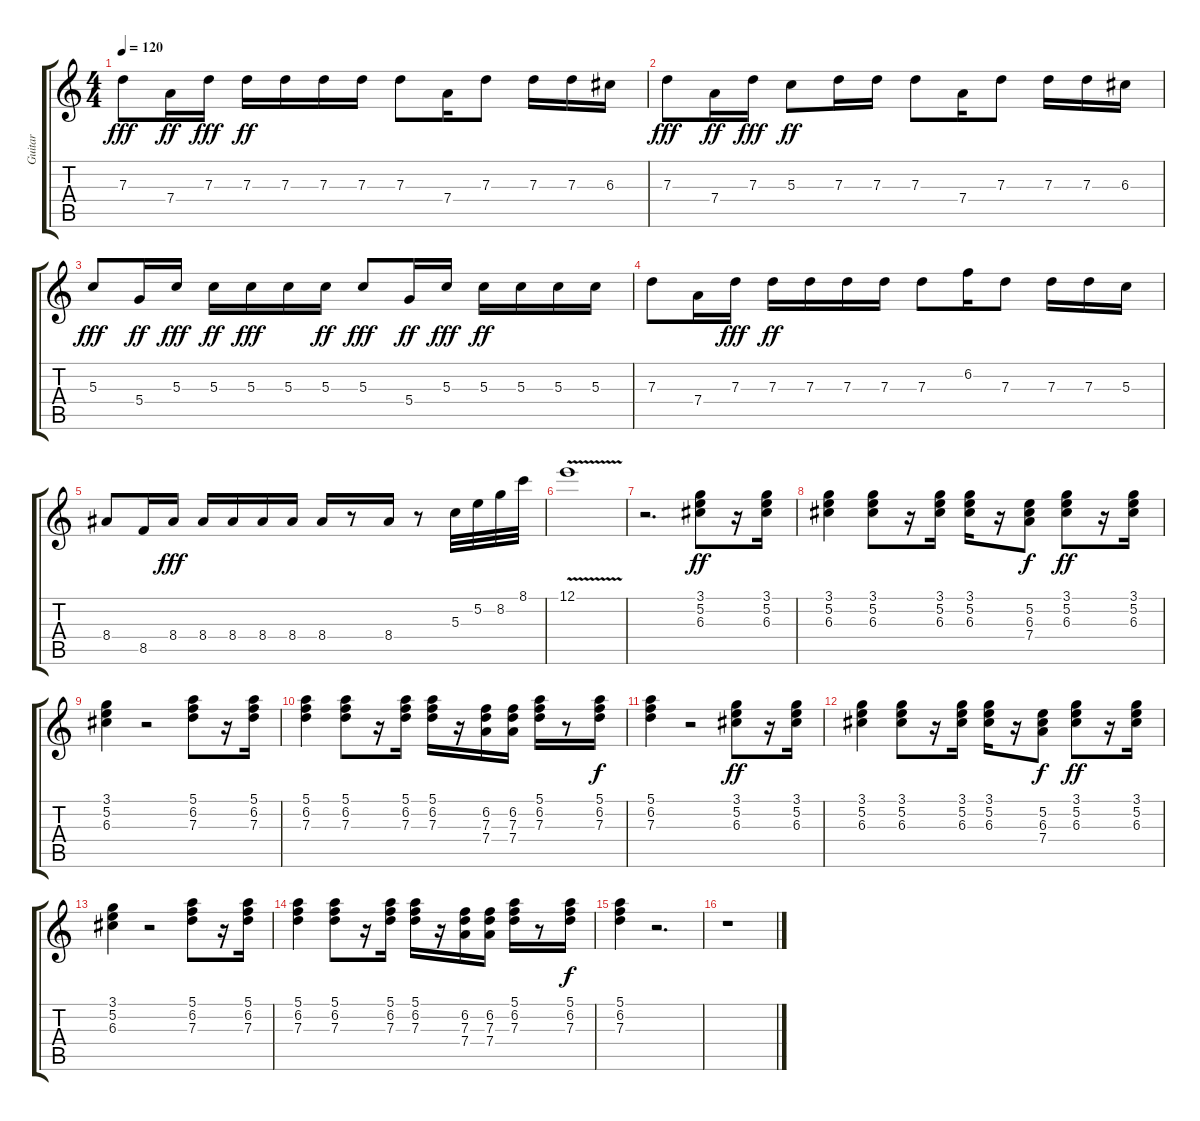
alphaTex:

\track ("Guitar" "Guitar") {instrument acousticguitarsteel}
\staff {score tabs}
\tuning (E4 B3 G3 D3 A2 E2) {hide}
\ts (4 4)
\tempo 120
\clef g2
\ks c
7.3.8{dy fff} 7.4.16{dy ff} 7.3.16{dy fff} 7.3.16{dy ff} 7.3.16 7.3.16 7.3.16 7.3.8 7.4.16 7.3.8 7.3.16 7.3.16 6.3.16 |
7.3.8{dy fff} 7.4.16{dy ff} 7.3.16{dy fff} 5.3.8{dy ff} 7.3.16 7.3.16 7.3.8 7.4.16 7.3.8 7.3.16 7.3.16 6.3.16 |
5.3.8{dy fff} 5.4.16{dy ff} 5.3.16{dy fff} 5.3.16{dy ff} 5.3.16{dy fff} 5.3.16 5.3.16{dy ff} 5.3.8{dy fff} 5.4.16{dy ff} 5.3.16{dy fff} 5.3.16{dy ff} 5.3.16 5.3.16 5.3.16 |
7.3.8 7.4.16 7.3.16{dy fff} 7.3.16{dy ff} 7.3.16 7.3.16 7.3.16 7.3.8 6.2.16 7.3.8 7.3.16 7.3.16 5.3.16 |
8.4.8 8.5.16 8.4.16{dy fff} 8.4.16 8.4.16 8.4.16 8.4.16 8.4.16 r.8 8.4.16 r.8 5.3.32{instrument acousticguitarsteel} 5.2.32 8.2.32 8.1.32 |
12.1{v}.1 |
r.2{d} (3.1 5.2 6.3).8{dy ff} r.16 (3.1 5.2 6.3).16 |
(3.1 5.2 6.3).4 (3.1 5.2 6.3).8 r.16 (3.1 5.2 6.3).16 (3.1 5.2 6.3).16 r.16 (5.2 6.3 7.4).8{dy f} (3.1 5.2 6.3).8{dy ff} r.16 (3.1 5.2 6.3).16 |
(3.1 5.2 6.3).4 r.2 (5.1 6.2 7.3).8 r.16 (5.1 6.2 7.3).16 |
(5.1 6.2 7.3).4 (5.1 6.2 7.3).8 r.16 (5.1 6.2 7.3).16 (5.1 6.2 7.3).16 r.16 (6.2 7.3 7.4).16 (6.2 7.3 7.4).16 (5.1 6.2 7.3).16 r.8 (5.1 6.2 7.3).16{dy f} |
(5.1 6.2 7.3).4 r.2 (3.1 5.2 6.3).8{dy ff} r.16 (3.1 5.2 6.3).16 |
(3.1 5.2 6.3).4 (3.1 5.2 6.3).8 r.16 (3.1 5.2 6.3).16 (3.1 5.2 6.3).16 r.16 (5.2 6.3 7.4).8{dy f} (3.1 5.2 6.3).8{dy ff} r.16 (3.1 5.2 6.3).16 |
(3.1 5.2 6.3).4 r.2 (5.1 6.2 7.3).8 r.16 (5.1 6.2 7.3).16 |
(5.1 6.2 7.3).4 (5.1 6.2 7.3).8 r.16 (5.1 6.2 7.3).16 (5.1 6.2 7.3).16 r.16 (6.2 7.3 7.4).16 (6.2 7.3 7.4).16 (5.1 6.2 7.3).16 r.8 (5.1 6.2 7.3).16{dy f} |
(5.1 6.2 7.3).4 r.2{d} |
r.1
